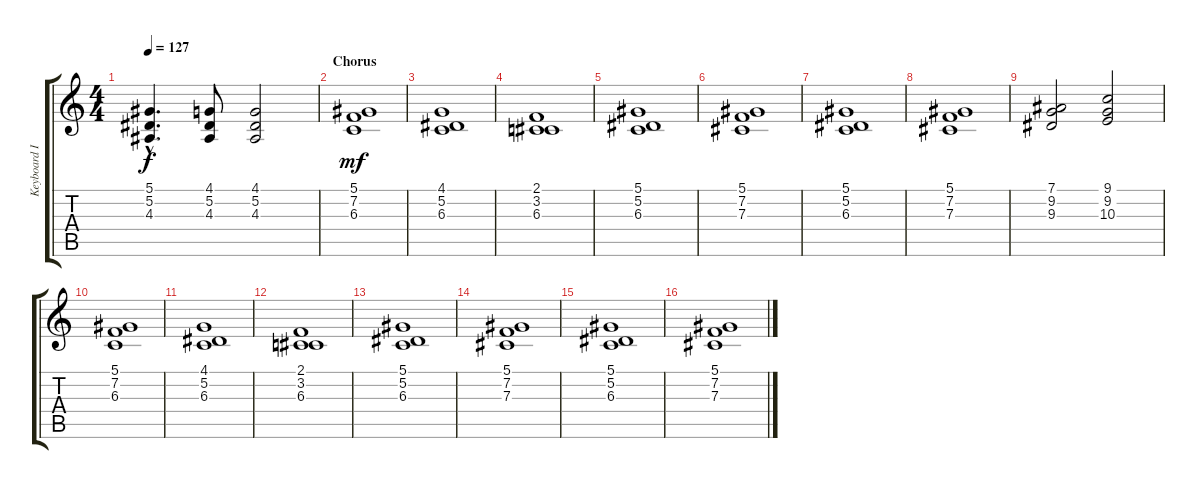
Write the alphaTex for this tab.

\track ("Keyboard II" "Keyboard I") {instrument synthstrings1}
\staff {score tabs}
\tuning (Eb4 Bb3 Gb3 Db3 Ab2 Eb2) {hide}
\ts (4 4)
\tempo 127
\clef g2
\ks c
(5.1{hac} 5.2{hac} 4.3{hac}).4{d dy f} (4.1 5.2 4.3).8 (4.1 5.2 4.3).2 |
\section ("" "Chorus")
(5.1 7.2 6.3).1{dy mf instrument synthstrings1} |
(4.1 5.2 6.3).1 |
(2.1 3.2 6.3).1 |
(5.1 5.2 6.3).1 |
(5.1 7.2 7.3).1 |
(5.1 5.2 6.3).1 |
(5.1 7.2 7.3).1 |
(7.1 9.2 9.3).2 (9.1 9.2 10.3).2 |
(5.1 7.2 6.3).1 |
(4.1 5.2 6.3).1 |
(2.1 3.2 6.3).1 |
(5.1 5.2 6.3).1 |
(5.1 7.2 7.3).1 |
(5.1 5.2 6.3).1 |
(5.1 7.2 7.3).1
